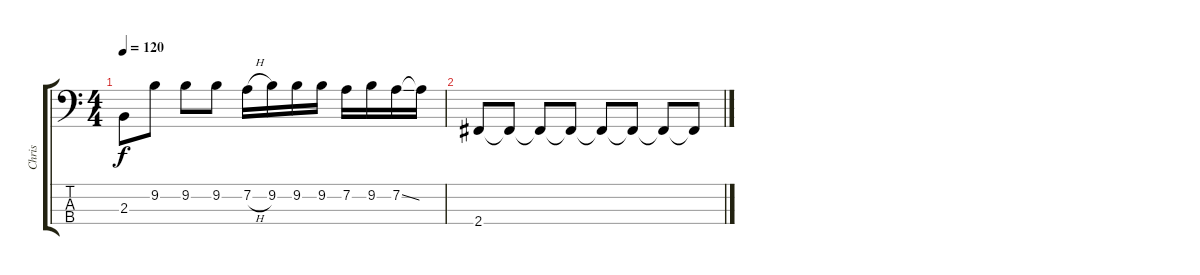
\track ("Chris" "Chris") {instrument acousticbass}
\staff {score tabs}
\tuning (G2 D2 A1 E1) {hide}
\ts (4 4)
\tempo 120
\clef f4
\ks c
2.3.8{dy f} 9.2.8 9.2.8 9.2.8 7.2{h}.16 9.2.16 9.2.16 9.2.16 7.2.16 9.2.16 7.2{ss}.16 7.2{t}.16 |
2.4.8 2.4{t}.8 2.4{t}.8 2.4{t}.8 2.4{t}.8 2.4{t}.8 2.4{t}.8 2.4{t}.8
